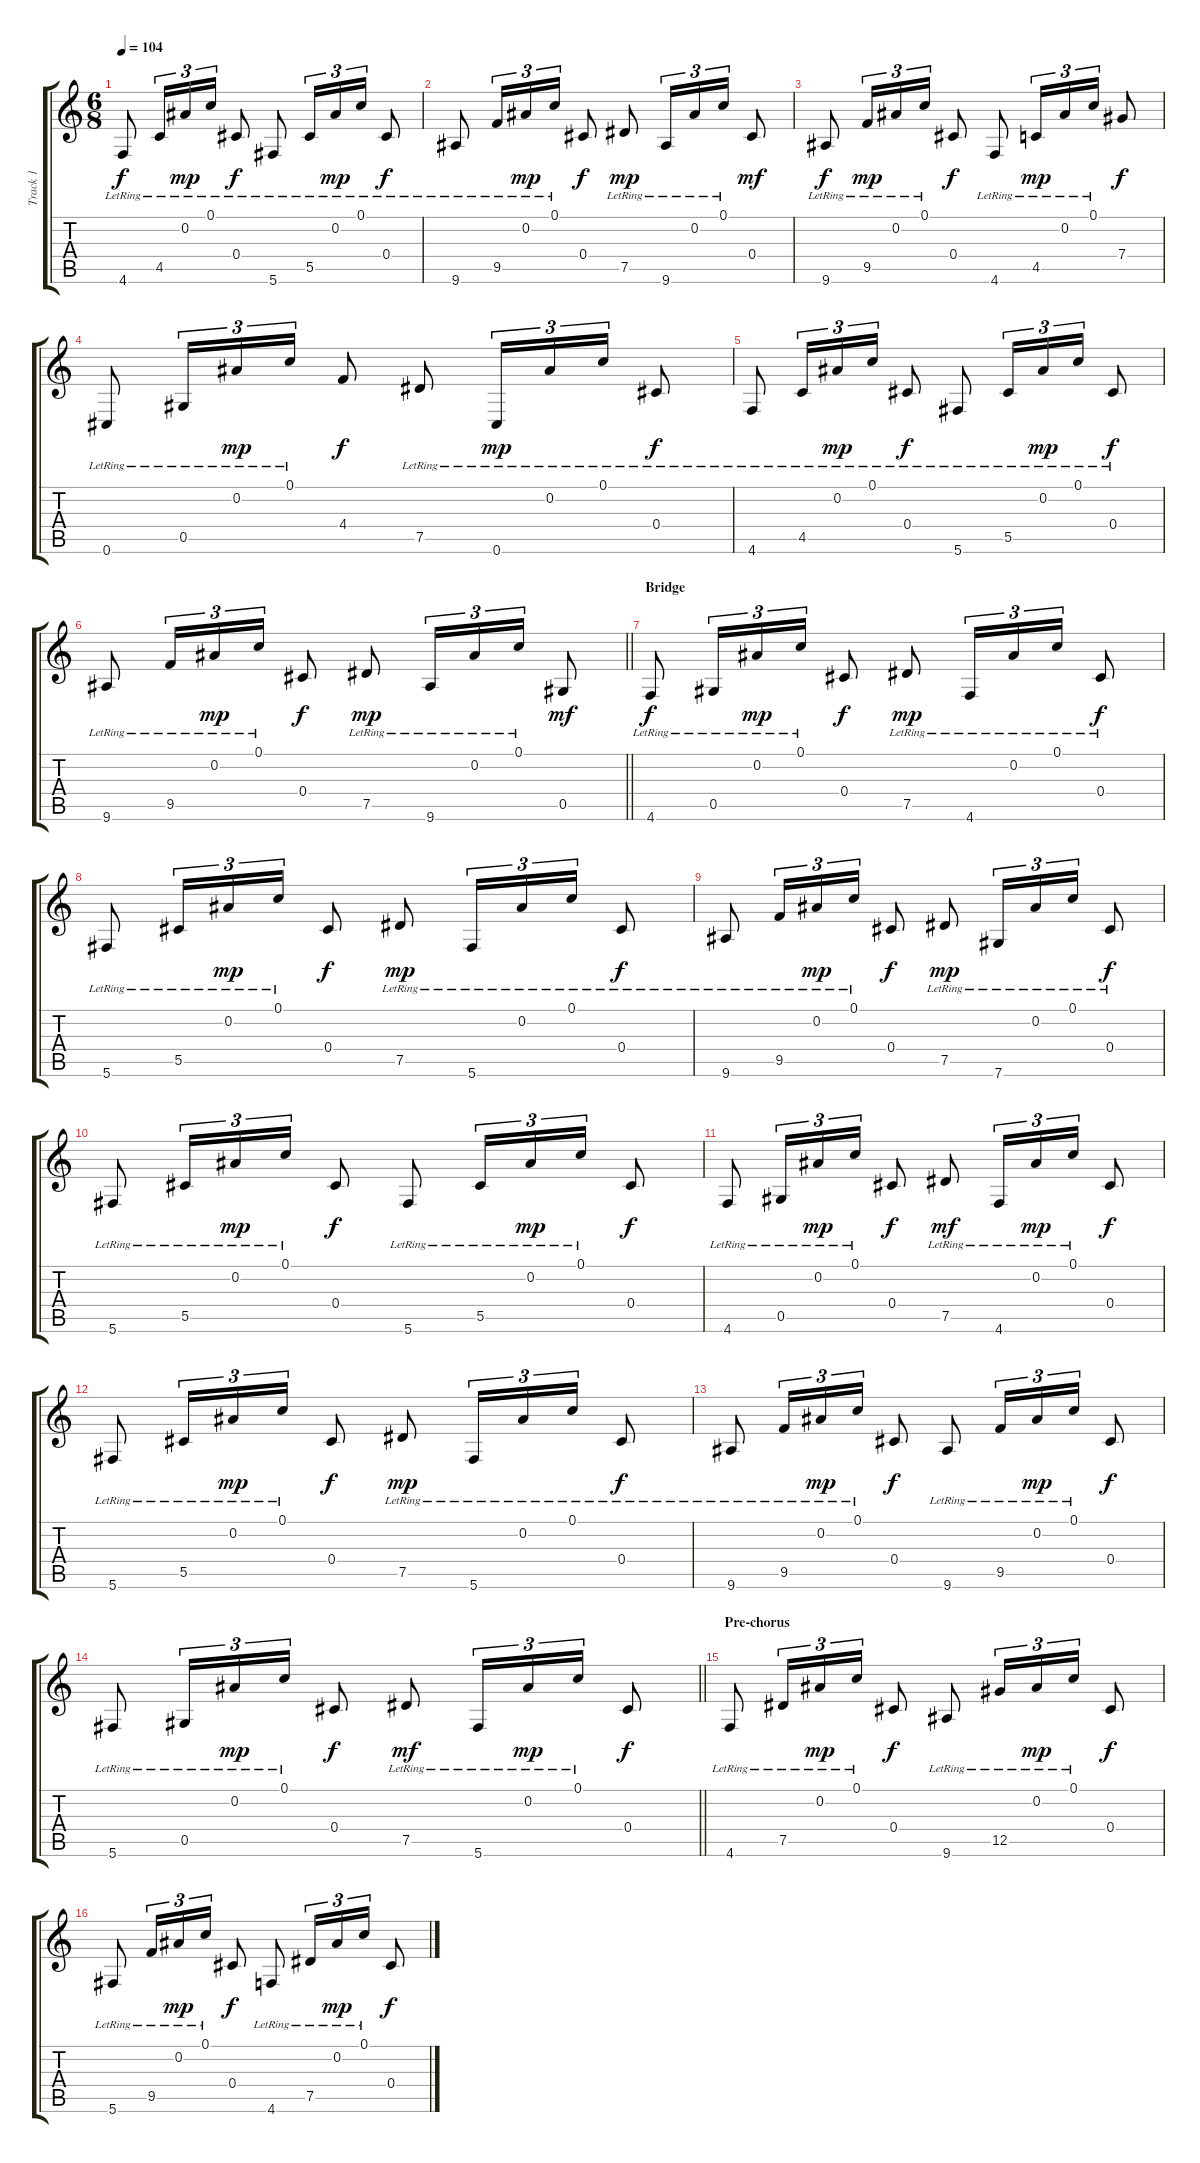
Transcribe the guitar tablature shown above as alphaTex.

\track ("Track 1" "Track 1") {instrument acousticguitarnylon}
\staff {score tabs}
\tuning (C4 Bb3 Eb3 Db3 Ab2 Db2) {hide}
\ts (6 8)
\tempo 104
\clef g2
\ks c
4.6{lr}.8{dy f} 4.5{lr}.16{tu (3 2)} 0.2{lr}.16{tu (3 2) dy mp} 0.1{lr}.16{tu (3 2)} 0.4{lr}.8{dy f} 5.6{lr}.8 5.5{lr}.16{tu (3 2)} 0.2{lr}.16{tu (3 2) dy mp} 0.1{lr}.16{tu (3 2)} 0.4{lr}.8{dy f} |
9.6{lr}.8 9.5{lr}.16{tu (3 2)} 0.2{lr}.16{tu (3 2) dy mp} 0.1{lr}.16{tu (3 2)} 0.4.8{dy f} 7.5{lr}.8{dy mp} 9.6{lr}.16{tu (3 2)} 0.2{lr}.16{tu (3 2)} 0.1{lr}.16{tu (3 2)} 0.4.8{dy mf} |
9.6{lr}.8{dy f} 9.5{lr}.16{tu (3 2) dy mp} 0.2{lr}.16{tu (3 2)} 0.1{lr}.16{tu (3 2)} 0.4.8{dy f} 4.6{lr}.8 4.5{lr}.16{tu (3 2) dy mp} 0.2{lr}.16{tu (3 2)} 0.1{lr}.16{tu (3 2)} 7.4.8{dy f} |
0.6{lr}.8 0.5{lr}.16{tu (3 2)} 0.2{lr}.16{tu (3 2) dy mp} 0.1{lr}.16{tu (3 2)} 4.4.8{dy f} 7.5{lr}.8 0.6{lr}.16{tu (3 2) dy mp} 0.2{lr}.16{tu (3 2)} 0.1{lr}.16{tu (3 2)} 0.4{lr}.8{dy f} |
4.6{lr}.8 4.5{lr}.16{tu (3 2)} 0.2{lr}.16{tu (3 2) dy mp} 0.1{lr}.16{tu (3 2)} 0.4{lr}.8{dy f} 5.6{lr}.8 5.5{lr}.16{tu (3 2)} 0.2{lr}.16{tu (3 2) dy mp} 0.1{lr}.16{tu (3 2)} 0.4{lr}.8{dy f} |
\barLineRight lightlight
9.6{lr}.8 9.5{lr}.16{tu (3 2)} 0.2{lr}.16{tu (3 2) dy mp} 0.1{lr}.16{tu (3 2)} 0.4.8{dy f} 7.5{lr}.8{dy mp} 9.6{lr}.16{tu (3 2)} 0.2{lr}.16{tu (3 2)} 0.1{lr}.16{tu (3 2)} 0.5.8{dy mf} |
\section ("" "Bridge")
4.6{lr}.8{dy f} 0.5{lr}.16{tu (3 2)} 0.2{lr}.16{tu (3 2) dy mp} 0.1{lr}.16{tu (3 2)} 0.4.8{dy f} 7.5{lr}.8{dy mp} 4.6{lr}.16{tu (3 2)} 0.2{lr}.16{tu (3 2)} 0.1{lr}.16{tu (3 2)} 0.4{lr}.8{dy f} |
5.6{lr}.8 5.5{lr}.16{tu (3 2)} 0.2{lr}.16{tu (3 2) dy mp} 0.1{lr}.16{tu (3 2)} 0.4.8{dy f} 7.5{lr}.8{dy mp} 5.6{lr}.16{tu (3 2)} 0.2{lr}.16{tu (3 2)} 0.1{lr}.16{tu (3 2)} 0.4{lr}.8{dy f} |
9.6{lr}.8 9.5{lr}.16{tu (3 2)} 0.2{lr}.16{tu (3 2) dy mp} 0.1{lr}.16{tu (3 2)} 0.4.8{dy f} 7.5{lr}.8{dy mp} 7.6{lr}.16{tu (3 2)} 0.2{lr}.16{tu (3 2)} 0.1{lr}.16{tu (3 2)} 0.4{lr}.8{dy f} |
5.6{lr}.8 5.5{lr}.16{tu (3 2)} 0.2{lr}.16{tu (3 2) dy mp} 0.1{lr}.16{tu (3 2)} 0.4.8{dy f} 5.6{lr}.8 5.5{lr}.16{tu (3 2)} 0.2{lr}.16{tu (3 2) dy mp} 0.1{lr}.16{tu (3 2)} 0.4.8{dy f} |
4.6{lr}.8 0.5{lr}.16{tu (3 2)} 0.2{lr}.16{tu (3 2) dy mp} 0.1{lr}.16{tu (3 2)} 0.4.8{dy f} 7.5{lr}.8{dy mf} 4.6{lr}.16{tu (3 2)} 0.2{lr}.16{tu (3 2) dy mp} 0.1{lr}.16{tu (3 2)} 0.4.8{dy f} |
5.6{lr}.8 5.5{lr}.16{tu (3 2)} 0.2{lr}.16{tu (3 2) dy mp} 0.1{lr}.16{tu (3 2)} 0.4.8{dy f} 7.5{lr}.8{dy mp} 5.6{lr}.16{tu (3 2)} 0.2{lr}.16{tu (3 2)} 0.1{lr}.16{tu (3 2)} 0.4{lr}.8{dy f} |
9.6{lr}.8 9.5{lr}.16{tu (3 2)} 0.2{lr}.16{tu (3 2) dy mp} 0.1{lr}.16{tu (3 2)} 0.4.8{dy f} 9.6{lr}.8 9.5{lr}.16{tu (3 2)} 0.2{lr}.16{tu (3 2) dy mp} 0.1{lr}.16{tu (3 2)} 0.4.8{dy f} |
\barLineRight lightlight
5.6{lr}.8 0.5{lr}.16{tu (3 2)} 0.2{lr}.16{tu (3 2) dy mp} 0.1{lr}.16{tu (3 2)} 0.4.8{dy f} 7.5{lr}.8{dy mf} 5.6{lr}.16{tu (3 2)} 0.2{lr}.16{tu (3 2) dy mp} 0.1{lr}.16{tu (3 2)} 0.4.8{dy f} |
\section ("" "Pre-chorus")
4.6{lr}.8 7.5{lr}.16{tu (3 2)} 0.2{lr}.16{tu (3 2) dy mp} 0.1{lr}.16{tu (3 2)} 0.4.8{dy f} 9.6{lr}.8 12.5{lr}.16{tu (3 2)} 0.2{lr}.16{tu (3 2) dy mp} 0.1{lr}.16{tu (3 2)} 0.4.8{dy f} |
5.6{lr}.8 9.5{lr}.16{tu (3 2)} 0.2{lr}.16{tu (3 2) dy mp} 0.1{lr}.16{tu (3 2)} 0.4.8{dy f} 4.6{lr}.8 7.5{lr}.16{tu (3 2)} 0.2{lr}.16{tu (3 2) dy mp} 0.1{lr}.16{tu (3 2)} 0.4.8{dy f}
